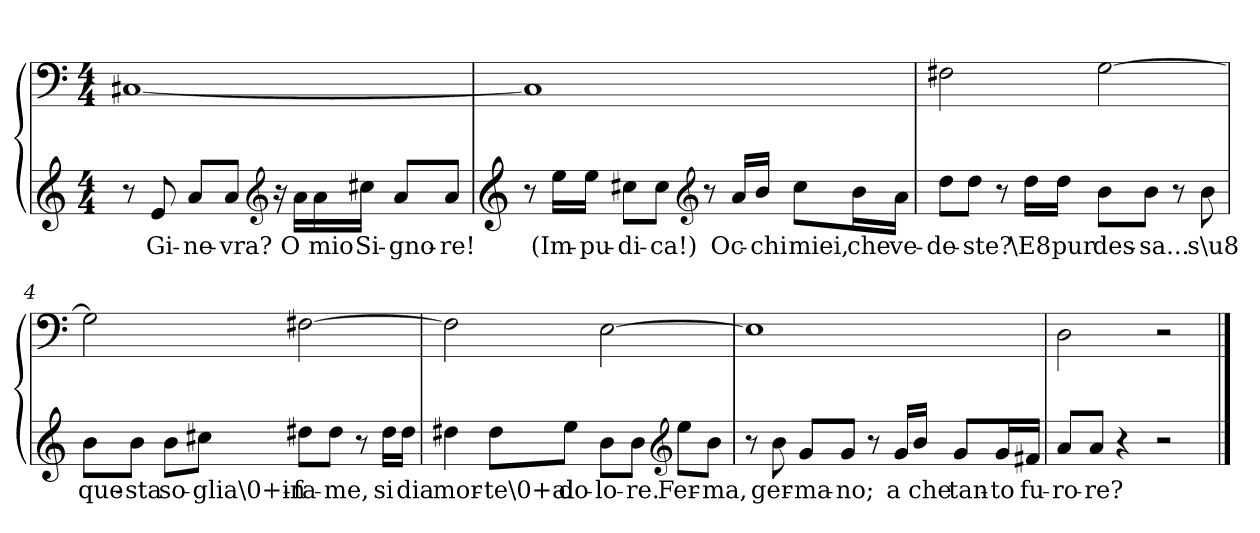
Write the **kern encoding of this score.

**kern	**text	**kern
*part1	*part1	*part1
*staff2	*staff2	*staff1
*clefG2	*	*clefF4
*k[]	*	*k[]
*a:	*	*a:
*M4/4	*	*M4/4
=1	=1	=1
8r	.	[1C#X/
8e/	Gi-	.
8a/L	-ne-	.
8a/J	-vra?	.
*clefG2	*	*
16r	.	.
16a\LL	O	.
16a\	mio	.
16cc#X\JJ	Si-	.
8a/L	-gno-	.
8a/J	-re!	.
=2	=2	=2
*clefG2	*	*
8r	.	1C#/]
16ee\LL	(Im-	.
16ee\JJ	-pu-	.
8cc#X\L	-di-	.
8cc#\J	-ca!)	.
*clefG2	*	*
8r	.	.
16a/LL	Oc-	.
16b/JJ	-chi	.
8cc#\L	miei,	.
16b\L	che	.
16a\JJ	ve-	.
=3	=3	=3
8dd\L	-de-	2F#X\
8dd\J	-ste?	.
8r	.	.
16dd\LL	\E8	.
16dd\JJ	pur	.
8b\L	des-	[2G\
8b\J	-sa...	.
8r	.	.
8b\	s\u8	.
=4	=4	=4
8b\L	que-	2G\]
8b\J	-sta	.
8b\L	so-	.
8cc#X\J	-glia\0+in-	.
8dd#X\L	-fa-	[2F#X\
8dd#\J	-me,	.
8r	.	.
16dd#\LL	si	.
16dd#\JJ	dia	.
=5	=5	=5
4dd#X\	mor-	2F#\]
8dd#\L	-te\0+al	.
8ee\J	do-	.
8b\L	-lo-	[2E\
8b\J	-re.	.
*clefG2	*	*
8ee\L	Fer-	.
8b\J	-ma,	.
=6	=6	=6
8r	.	1E\]
8b\	ger-	.
8g/L	-ma-	.
8g/J	-no;	.
8r	.	.
16g/LL	a	.
16b/JJ	che	.
8g/L	tan-	.
16g/L	-to	.
16f#X/JJ	fu-	.
=7	=7	=7
8a/L	-ro-	2D\
8a/J	-re?	.
4r	.	.
2r	.	2r
==	==	==
*-	*-	*-
